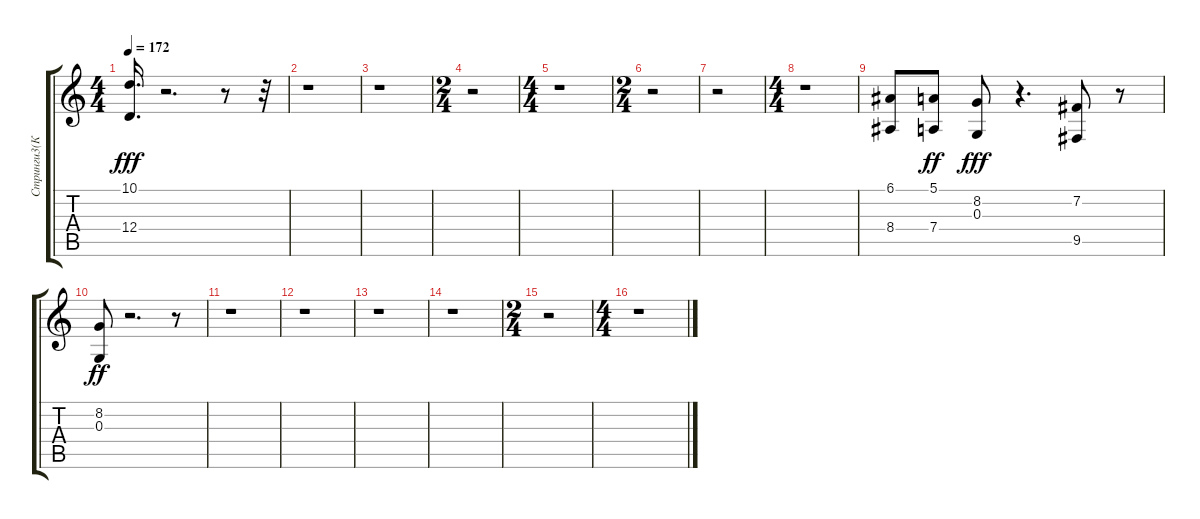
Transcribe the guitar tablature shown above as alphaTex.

\track ("Стринги3(Козлов)" "Стринги3(К") {instrument orchestrahit}
\staff {score tabs}
\tuning (E4 B3 G3 D3 A2 E2) {hide}
\ts (4 4)
\tempo 172
\clef g2
\ks c
(10.1 12.4).16{d dy fff} r.2{d} r.8 r.32 |
r.1 |
r.1 |
\ts (2 4)
r.2 |
\ts (4 4)
r.1 |
\ts (2 4)
r.2 |
r.2 |
\ts (4 4)
r.1 |
(6.1 8.4).8 (5.1 7.4).8{dy ff} (8.2 0.3).8{dy fff} r.4{d} (7.2 9.5).8 r.8 |
(8.2 0.3).8{dy ff} r.2{d} r.8 |
r.1 |
r.1 |
r.1 |
r.1 |
\ts (2 4)
r.2 |
\ts (4 4)
r.1
